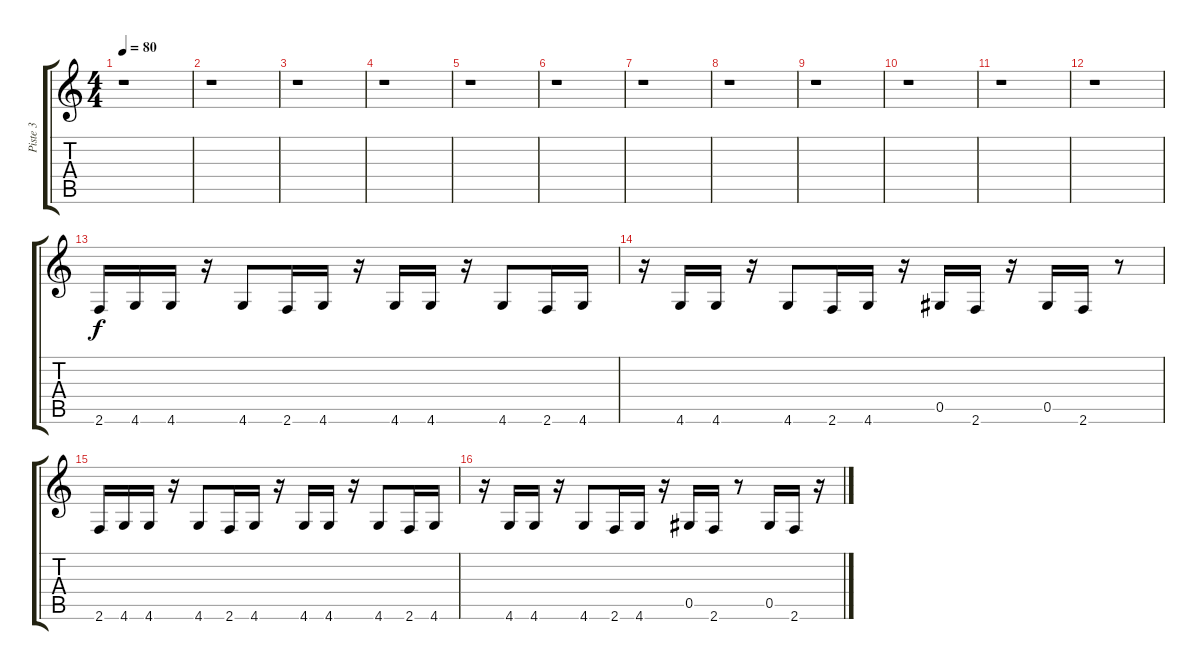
\track ("Piste 3" "Piste 3") {instrument synthbass1}
\staff {score tabs}
\tuning (Eb4 Bb3 Gb3 Db3 Ab2 Eb2) {hide}
\ts (4 4)
\tempo 80
\clef g2
\ks c
r.1{dy f instrument synthbass1} |
r.1 |
r.1 |
r.1 |
r.1 |
r.1 |
r.1 |
r.1 |
r.1 |
r.1 |
r.1 |
r.1 |
2.6.16 4.6.16 4.6.16 r.16 4.6.8 2.6.16 4.6.16 r.16 4.6.16 4.6.16 r.16 4.6.8 2.6.16 4.6.16 |
r.16 4.6.16 4.6.16 r.16 4.6.8 2.6.16 4.6.16 r.16 0.5.16 2.6.16 r.16 0.5.16 2.6.16 r.8 |
2.6.16 4.6.16 4.6.16 r.16 4.6.8 2.6.16 4.6.16 r.16 4.6.16 4.6.16 r.16 4.6.8 2.6.16 4.6.16 |
r.16 4.6.16 4.6.16 r.16 4.6.8 2.6.16 4.6.16 r.16 0.5.16 2.6.16 r.8 0.5.16 2.6.16 r.16
